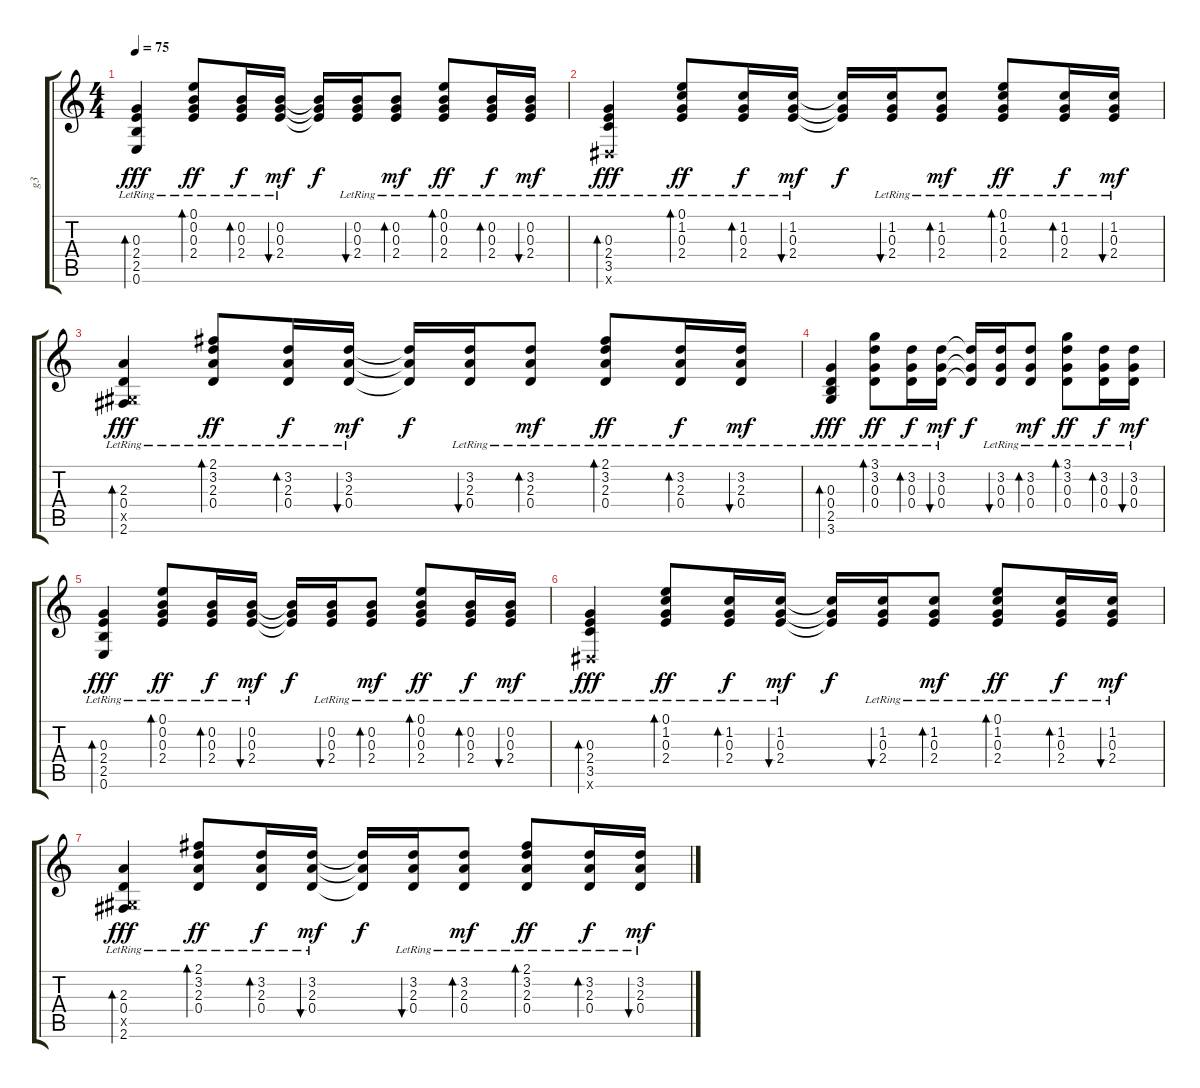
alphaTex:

\track ("g3" "g3") {instrument acousticguitarsteel}
\staff {score tabs}
\tuning (E4 B3 G3 D3 A2 E2) {hide}
\ts (4 4)
\tempo 75
\clef g2
\ks c
(0.3{lr} 2.4{lr} 2.5{lr} 0.6{lr}).4{bd 30 dy fff} (0.1{lr} 0.2{lr} 0.3{lr} 2.4{lr}).8{bd 30 dy ff} (0.2{lr} 0.3{lr} 2.4{lr}).16{bd 30 dy f} (0.2{lr} 0.3{lr} 2.4{lr}).16{bu 30 dy mf} (0.2{t} 0.3{t} 2.4{t}).16{dy f} (0.2{lr} 0.3{lr} 2.4{lr}).16{bu 30} (0.2{lr} 0.3{lr} 2.4{lr}).8{bd 30 dy mf} (0.1{lr} 0.2{lr} 0.3{lr} 2.4{lr}).8{bd 30 dy ff} (0.2{lr} 0.3{lr} 2.4{lr}).16{bd 30 dy f} (0.2{lr} 0.3{lr} 2.4{lr}).16{bu 30 dy mf} |
(0.3{lr} 2.4{lr} 3.5{lr} -1.6{lr x}).4{bd 30 dy fff} (0.1{lr} 1.2{lr} 0.3{lr} 2.4{lr}).8{bd 30 dy ff} (1.2{lr} 0.3{lr} 2.4{lr}).16{bd 30 dy f} (1.2{lr} 0.3{lr} 2.4{lr}).16{bu 30 dy mf} (1.2{t} 0.3{t} 2.4{t}).16{dy f} (1.2{lr} 0.3{lr} 2.4{lr}).16{bu 30} (1.2{lr} 0.3{lr} 2.4{lr}).8{bd 30 dy mf} (0.1{lr} 1.2{lr} 0.3{lr} 2.4{lr}).8{bd 30 dy ff} (1.2{lr} 0.3{lr} 2.4{lr}).16{bd 30 dy f} (1.2{lr} 0.3{lr} 2.4{lr}).16{bu 30 dy mf} |
(2.3{lr} 0.4{lr} -1.5{lr x} 2.6{lr}).4{bd 30 dy fff} (2.1{lr} 3.2{lr} 2.3{lr} 0.4{lr}).8{bd 30 dy ff} (3.2{lr} 2.3{lr} 0.4{lr}).16{bd 30 dy f} (3.2{lr} 2.3{lr} 0.4{lr}).16{bu 30 dy mf} (3.2{t} 2.3{t} 0.4{t}).16{dy f} (3.2{lr} 2.3{lr} 0.4{lr}).16{bu 30} (3.2{lr} 2.3{lr} 0.4{lr}).8{bd 30 dy mf} (2.1{lr} 3.2{lr} 2.3{lr} 0.4{lr}).8{bd 30 dy ff} (3.2{lr} 2.3{lr} 0.4{lr}).16{bd 30 dy f} (3.2{lr} 2.3{lr} 0.4{lr}).16{bu 30 dy mf} |
(0.3{lr} 0.4{lr} 2.5{lr} 3.6{lr}).4{bd 30 dy fff} (3.1{lr} 3.2{lr} 0.3{lr} 0.4{lr}).8{bd 30 dy ff} (3.2{lr} 0.3{lr} 0.4{lr}).16{bd 30 dy f} (3.2{lr} 0.3{lr} 0.4{lr}).16{bu 30 dy mf} (3.2{t} 0.3{t} 0.4{t}).16{dy f} (3.2{lr} 0.3{lr} 0.4{lr}).16{bu 30} (3.2{lr} 0.3{lr} 0.4{lr}).8{bd 30 dy mf} (3.1{lr} 3.2{lr} 0.3{lr} 0.4{lr}).8{bd 30 dy ff} (3.2{lr} 0.3{lr} 0.4{lr}).16{bd 30 dy f} (3.2{lr} 0.3{lr} 0.4{lr}).16{bu 30 dy mf} |
(0.3{lr} 2.4{lr} 2.5{lr} 0.6{lr}).4{bd 30 dy fff} (0.1{lr} 0.2{lr} 0.3{lr} 2.4{lr}).8{bd 30 dy ff} (0.2{lr} 0.3{lr} 2.4{lr}).16{bd 30 dy f} (0.2{lr} 0.3{lr} 2.4{lr}).16{bu 30 dy mf} (0.2{t} 0.3{t} 2.4{t}).16{dy f} (0.2{lr} 0.3{lr} 2.4{lr}).16{bu 30} (0.2{lr} 0.3{lr} 2.4{lr}).8{bd 30 dy mf} (0.1{lr} 0.2{lr} 0.3{lr} 2.4{lr}).8{bd 30 dy ff} (0.2{lr} 0.3{lr} 2.4{lr}).16{bd 30 dy f} (0.2{lr} 0.3{lr} 2.4{lr}).16{bu 30 dy mf} |
(0.3{lr} 2.4{lr} 3.5{lr} -1.6{lr x}).4{bd 30 dy fff} (0.1{lr} 1.2{lr} 0.3{lr} 2.4{lr}).8{bd 30 dy ff} (1.2{lr} 0.3{lr} 2.4{lr}).16{bd 30 dy f} (1.2{lr} 0.3{lr} 2.4{lr}).16{bu 30 dy mf} (1.2{t} 0.3{t} 2.4{t}).16{dy f} (1.2{lr} 0.3{lr} 2.4{lr}).16{bu 30} (1.2{lr} 0.3{lr} 2.4{lr}).8{bd 30 dy mf} (0.1{lr} 1.2{lr} 0.3{lr} 2.4{lr}).8{bd 30 dy ff} (1.2{lr} 0.3{lr} 2.4{lr}).16{bd 30 dy f} (1.2{lr} 0.3{lr} 2.4{lr}).16{bu 30 dy mf} |
(2.3{lr} 0.4{lr} -1.5{lr x} 2.6{lr}).4{bd 30 dy fff} (2.1{lr} 3.2{lr} 2.3{lr} 0.4{lr}).8{bd 30 dy ff} (3.2{lr} 2.3{lr} 0.4{lr}).16{bd 30 dy f} (3.2{lr} 2.3{lr} 0.4{lr}).16{bu 30 dy mf} (3.2{t} 2.3{t} 0.4{t}).16{dy f} (3.2{lr} 2.3{lr} 0.4{lr}).16{bu 30} (3.2{lr} 2.3{lr} 0.4{lr}).8{bd 30 dy mf} (2.1{lr} 3.2{lr} 2.3{lr} 0.4{lr}).8{bd 30 dy ff} (3.2{lr} 2.3{lr} 0.4{lr}).16{bd 30 dy f} (3.2{lr} 2.3{lr} 0.4{lr}).16{bu 30 dy mf}
